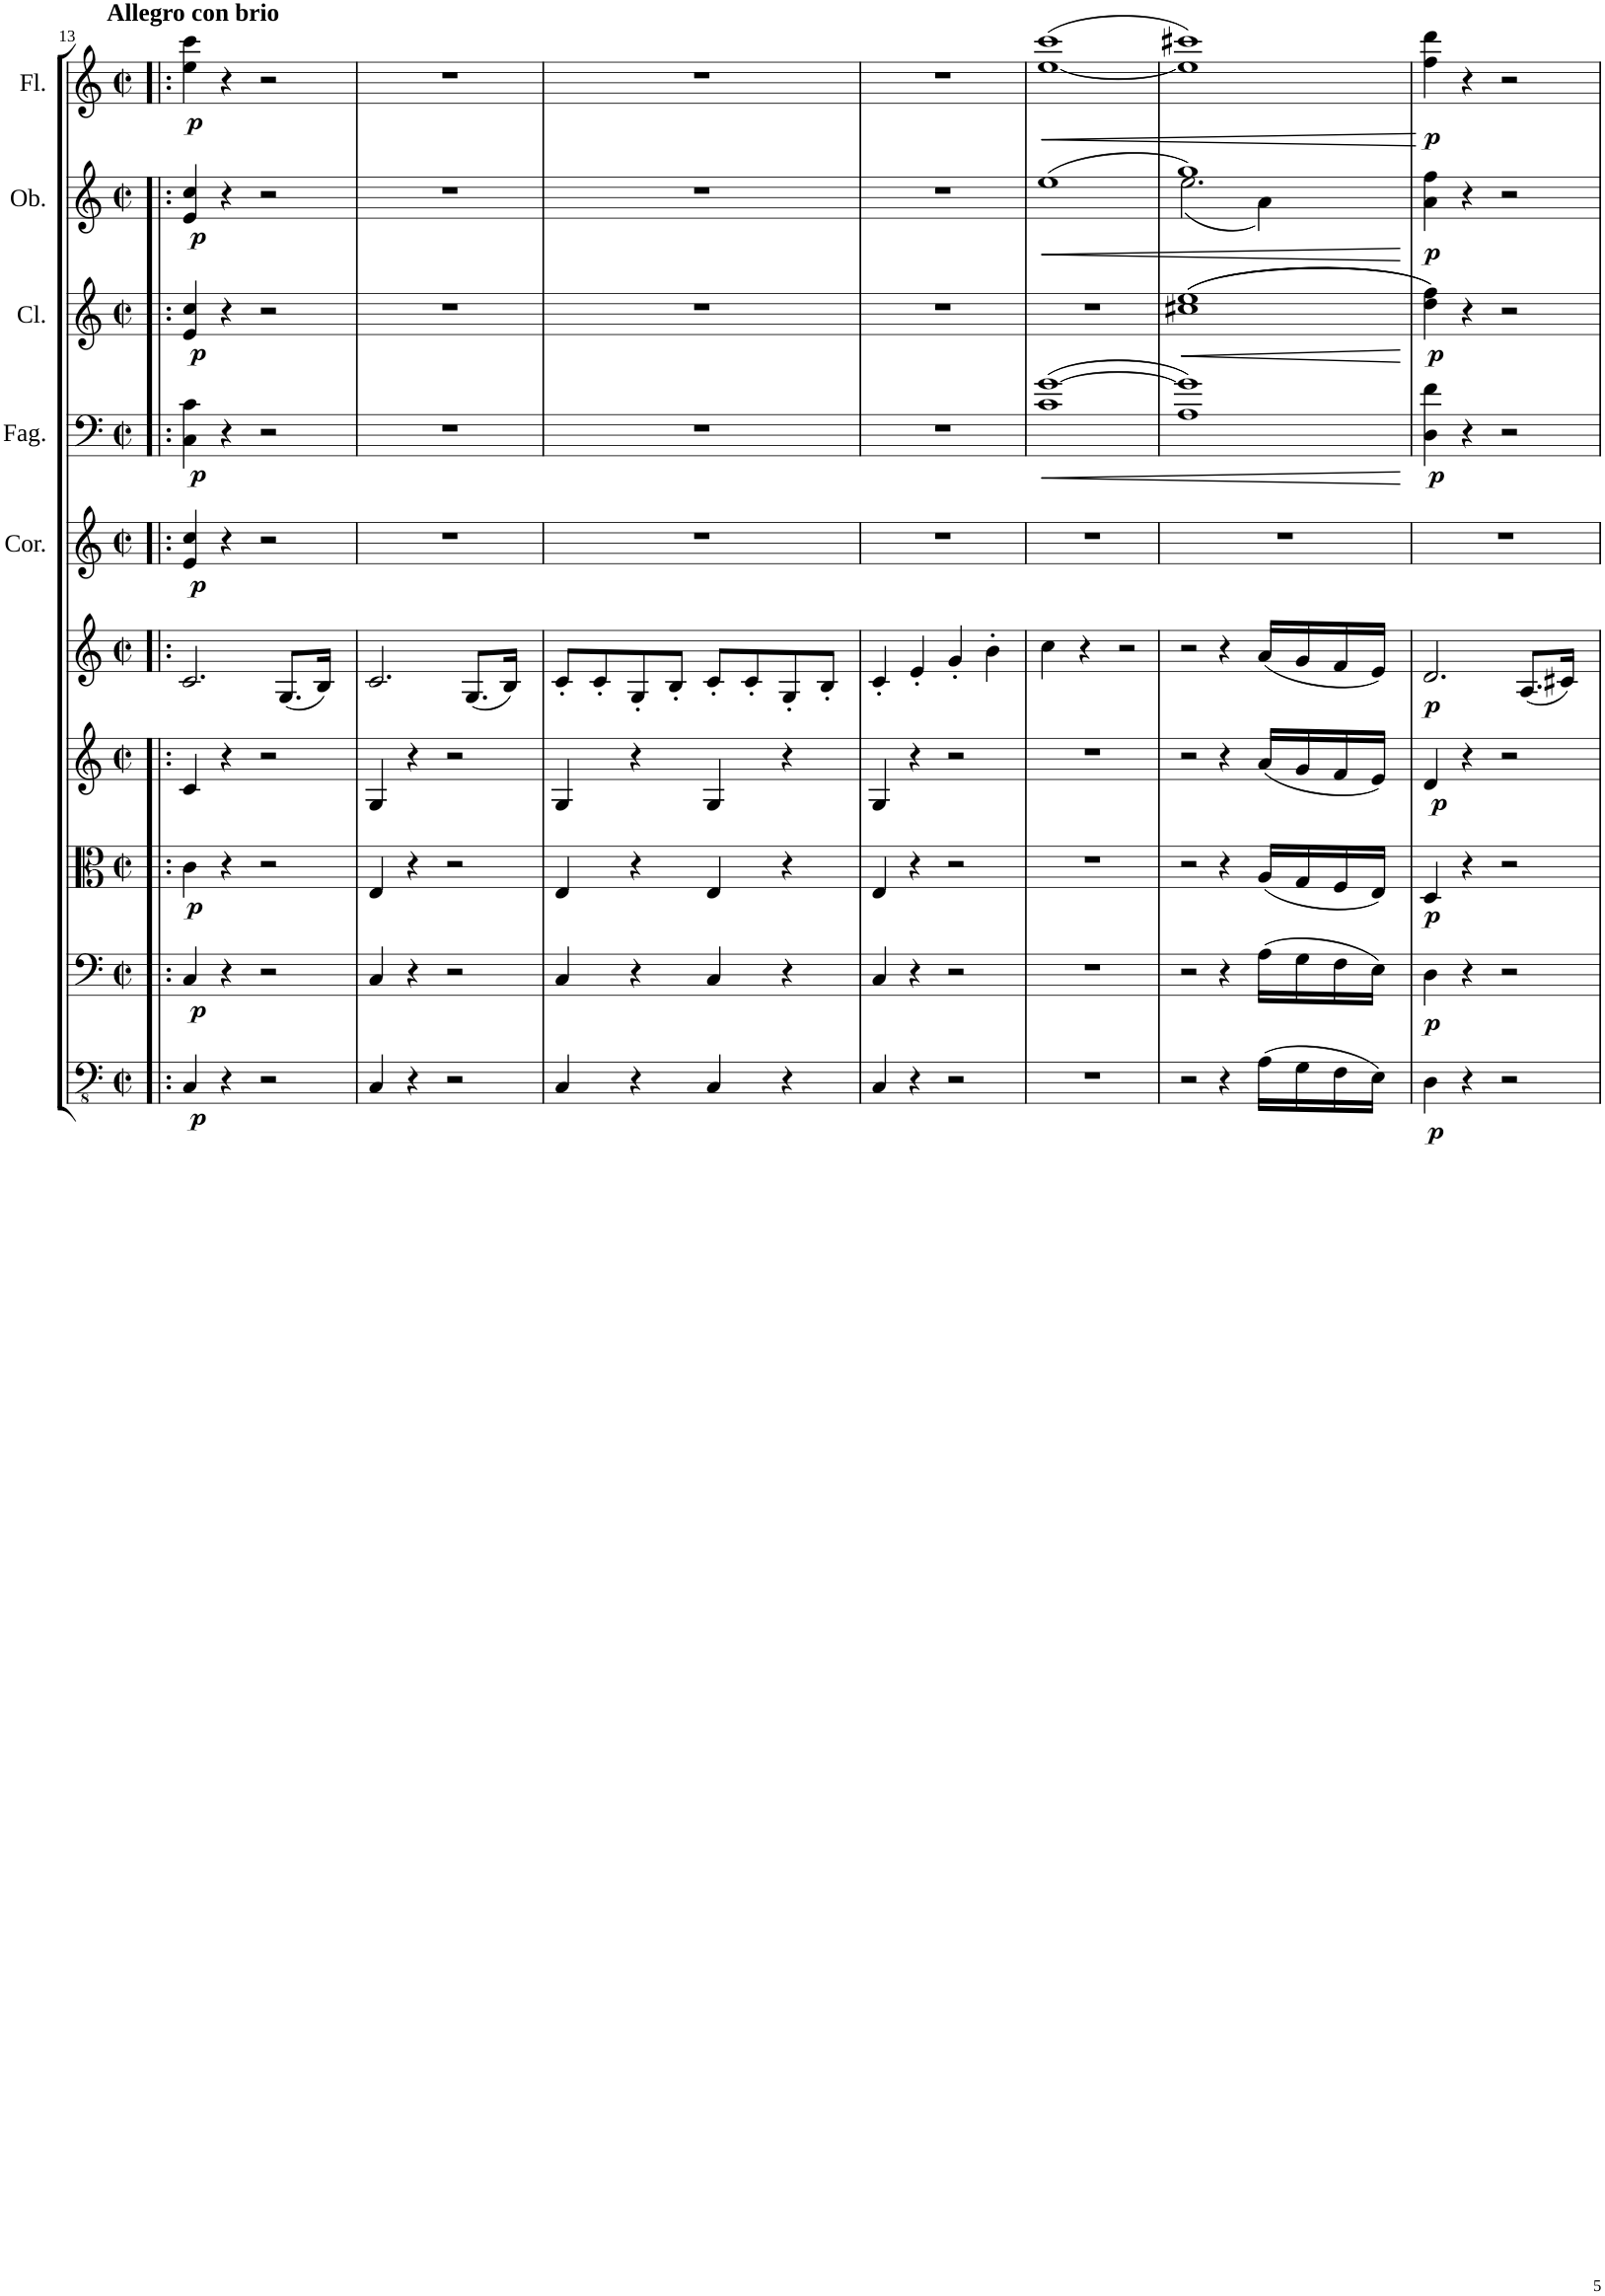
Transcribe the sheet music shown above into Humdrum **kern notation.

**kern	**dynam	**kern	**dynam	**kern	**dynam	**kern	**dynam	**kern	**dynam	**kern	**dynam	**kern	**dynam	**kern	**dynam	**kern	**dynam	**kern	**dynam
*part10	*part10	*part9	*part9	*part8	*part8	*part7	*part7	*part6	*part6	*part5	*part5	*part4	*part4	*part3	*part3	*part2	*part2	*part1	*part1
*staff10	*staff10	*staff9	*staff9	*staff8	*staff8	*staff7	*staff7	*staff6	*staff6	*staff5	*staff5	*staff4	*staff4	*staff3	*staff3	*staff2	*staff2	*staff1	*staff1
*I"Contrabasso	*	*I"Violoncello	*	*I"Viola	*	*I"Violino II	*	*I"Violino I	*	*I"Corni in C	*	*I"Fagotti	*	*I"Clarinetti in C	*	*I"Oboi	*	*I"Flauti	*
*	*	*	*	*	*	*	*	*	*	*I'Cor.	*	*I'Fag.	*	*I'Cl.	*	*I'Ob.	*	*I'Fl.	*
!!LO:PB:g=z
*clefFv4	*	*clefF4	*	*clefC3	*	*clefG2	*	*clefG2	*	*clefG2	*	*clefF4	*	*clefG2	*	*clefG2	*	*clefG2	*
*	*	*	*	*	*	*	*	*	*	*Trd7c12	*	*	*	*Trd1c2	*	*	*	*	*
*k[]	*	*k[]	*	*k[]	*	*k[]	*	*k[]	*	*k[]	*	*k[]	*	*k[]	*	*k[]	*	*k[]	*
*M2/2	*	*M2/2	*	*M2/2	*	*M2/2	*	*M2/2	*	*M2/2	*	*M2/2	*	*M2/2	*	*M2/2	*	*M2/2	*
*met(c|)	*	*met(c|)	*	*met(c|)	*	*met(c|)	*	*met(c|)	*	*met(c|)	*	*met(c|)	*	*met(c|)	*	*met(c|)	*	*met(c|)	*
=13!|:	=13!|:	=13!|:	=13!|:	=13!|:	=13!|:	=13!|:	=13!|:	=13!|:	=13!|:	=13!|:	=13!|:	=13!|:	=13!|:	=13!|:	=13!|:	=13!|:	=13!|:	=13!|:	=13!|:
!	!	!	!	!	!	!	!	!	!	!	!	!	!	!	!	!	!	!LO:TX:a:B:t=Allegro con brio	!
!	!LO:DY:b	!	!LO:DY:b	!	!LO:DY:b	!	!	!	!	!	!LO:DY:b	!	!LO:DY:b	!	!LO:DY:b	!	!LO:DY:b	!	!LO:DY:b
4CC/	p	4C/	p	4c\	p	4c/	.	2.c/	.	4e/ 4cc/	p	4C\ 4c\	p	4e/ 4cc/	p	4e/ 4cc/	p	4ee\ 4ccc\	p
4r	.	4r	.	4r	.	4r	.	.	.	4r	.	4r	.	4r	.	4r	.	4r	.
2r	.	2r	.	2r	.	2r	.	.	.	2r	.	2r	.	2r	.	2r	.	2r	.
.	.	.	.	.	.	.	.	(8.G/L	.	.	.	.	.	.	.	.	.	.	.
.	.	.	.	.	.	.	.	16B/Jk)	.	.	.	.	.	.	.	.	.	.	.
=14	=14	=14	=14	=14	=14	=14	=14	=14	=14	=14	=14	=14	=14	=14	=14	=14	=14	=14	=14
4CC/	.	4C/	.	4E/	.	4G/	.	2.c/	.	1r	.	1r	.	1r	.	1r	.	1r	.
4r	.	4r	.	4r	.	4r	.	.	.	.	.	.	.	.	.	.	.	.	.
2r	.	2r	.	2r	.	2r	.	.	.	.	.	.	.	.	.	.	.	.	.
.	.	.	.	.	.	.	.	(8.G/L	.	.	.	.	.	.	.	.	.	.	.
.	.	.	.	.	.	.	.	16B/Jk)	.	.	.	.	.	.	.	.	.	.	.
=15	=15	=15	=15	=15	=15	=15	=15	=15	=15	=15	=15	=15	=15	=15	=15	=15	=15	=15	=15
4CC/	.	4C/	.	4E/	.	4G/	.	8c'/L	.	1r	.	1r	.	1r	.	1r	.	1r	.
.	.	.	.	.	.	.	.	8c'/	.	.	.	.	.	.	.	.	.	.	.
4r	.	4r	.	4r	.	4r	.	8G'/	.	.	.	.	.	.	.	.	.	.	.
.	.	.	.	.	.	.	.	8B'/J	.	.	.	.	.	.	.	.	.	.	.
4CC/	.	4C/	.	4E/	.	4G/	.	8c'/L	.	.	.	.	.	.	.	.	.	.	.
.	.	.	.	.	.	.	.	8c'/	.	.	.	.	.	.	.	.	.	.	.
4r	.	4r	.	4r	.	4r	.	8G'/	.	.	.	.	.	.	.	.	.	.	.
.	.	.	.	.	.	.	.	8B'/J	.	.	.	.	.	.	.	.	.	.	.
=16	=16	=16	=16	=16	=16	=16	=16	=16	=16	=16	=16	=16	=16	=16	=16	=16	=16	=16	=16
4CC/	.	4C/	.	4E/	.	4G/	.	4c'/	.	1r	.	1r	.	1r	.	1r	.	1r	.
4r	.	4r	.	4r	.	4r	.	4e'/	.	.	.	.	.	.	.	.	.	.	.
2r	.	2r	.	2r	.	2r	.	4g'/	.	.	.	.	.	.	.	.	.	.	.
.	.	.	.	.	.	.	.	4b'\	.	.	.	.	.	.	.	.	.	.	.
=17	=17	=17	=17	=17	=17	=17	=17	=17	=17	=17	=17	=17	=17	=17	=17	=17	=17	=17	=17
!	!	!	!	!	!	!	!	!	!	!	!	!	!LO:HP:b	!	!	!	!LO:HP:b	!	!LO:HP:b
1r	.	1r	.	1r	.	1r	.	4cc\	.	1r	.	(1c [1g	<	1r	.	(1ee	<	([1ee 1ccc	<
.	.	.	.	.	.	.	.	4r	.	.	.	.	.	.	.	.	.	.	.
.	.	.	.	.	.	.	.	2r	.	.	.	.	.	.	.	.	.	.	.
=18	=18	=18	=18	=18	=18	=18	=18	=18	=18	=18	=18	=18	=18	=18	=18	=18	=18	=18	=18
!	!	!	!	!	!	!	!	!	!	!	!	!	!	!	!LO:HP:b	!	!	!	!
*	*	*	*	*	*	*	*	*	*	*	*	*	*	*	*	*^	*	*	*
2r	.	2r	.	2r	.	2r	.	2r	.	1r	.	1A 1g])	.	((1cc#X 1ee	<	1gg)	(2.ee\	.	1ee] 1ccc#X)	.
4r	.	4r	.	4r	.	4r	.	4r	.	.	.	.	.	.	.	.	.	.	.	.
(16AA\LL	.	(16A\LL	.	(16A/LL	.	(16a/LL	.	(16a/LL	.	.	.	.	.	.	.	.	4a\)	.	.	.
16GG\	.	16G\	.	16G/	.	16g/	.	16g/	.	.	.	.	.	.	.	.	.	.	.	.
16FF\	.	16F\	.	16F/	.	16f/	.	16f/	.	.	.	.	.	.	.	.	.	.	.	.
16EE\JJ)	.	16E\JJ)	.	16E/JJ)	.	16e/JJ)	.	16e/JJ)	.	.	.	.	.	.	.	.	.	.	.	.
*	*	*	*	*	*	*	*	*	*	*	*	*	*	*	*	*v	*v	*	*	*
.	.	.	.	.	.	.	.	.	.	.	.	.	[	.	[	.	[	.	[
=19	=19	=19	=19	=19	=19	=19	=19	=19	=19	=19	=19	=19	=19	=19	=19	=19	=19	=19	=19
!	!LO:DY:b	!	!LO:DY:b	!	!LO:DY:b	!	!LO:DY:b	!	!LO:DY:b	!	!	!	!LO:DY:b	!	!LO:DY:b	!	!LO:DY:b	!	!LO:DY:b
4DD\	p	4D\	p	4D/	p	4d/	p	2.d/	p	1r	.	4D\ 4f\	p	4dd\ 4ff\))	p	4a\ 4ff\	p	4ff\ 4ddd\	p
4r	.	4r	.	4r	.	4r	.	.	.	.	.	4r	.	4r	.	4r	.	4r	.
2r	.	2r	.	2r	.	2r	.	.	.	.	.	2r	.	2r	.	2r	.	2r	.
.	.	.	.	.	.	.	.	(8.A/L	.	.	.	.	.	.	.	.	.	.	.
.	.	.	.	.	.	.	.	16c#X/Jk)	.	.	.	.	.	.	.	.	.	.	.
=	=	=	=	=	=	=	=	=	=	=	=	=	=	=	=	=	=	=	=
*-	*-	*-	*-	*-	*-	*-	*-	*-	*-	*-	*-	*-	*-	*-	*-	*-	*-	*-	*-
